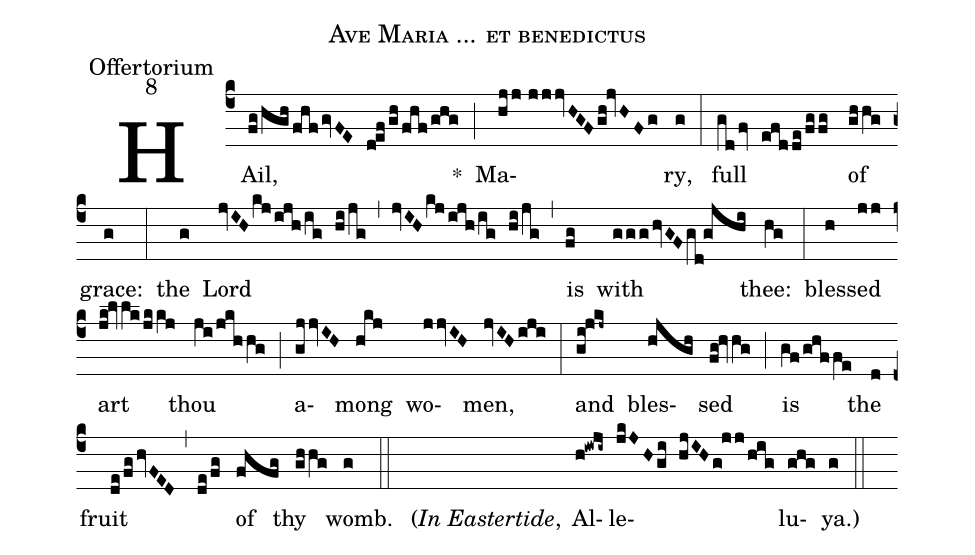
name:Ave Maria ... et benedictus;
office-part:Offertorium;
mode:8;
%%
(c4) HAil,(fg/hgh/fhf/gvFE d!ef/gh/fhf/ghg) *(;) Ma(hjj//jjjvHGF/gh!jvHFg)ry,(g) (:) full(gd/fv efdde/fg/fg) of(ghhg) grace:(g) (:) the(g) Lord(jvIH/kj/ijh/ig hi/jg) (,) (jvIH/kj/ijh/ig hi/jg) (,) is(fg) with(ggg/hvGF/gd!gjhi) thee:(hg) (:) bles(h)sed(jj) art(jk!lvlk/jkkj) thou(ji/jkhhg) (;) a(gjjvIH)mong(hkj) wo(jjvIH)men,(jvIH/iji) (:) and(gi!jkj~) bles(hjgh)sed(fg!hvhg) (;) is(gf/ghffe) the(d) fruit(de/fg/hvFED) (,) (de/fg) of(fhfg) thy(ghhg) womb.(g) (::) <v>(</v><i>In Eastertide</i>,() Al(h!iwji~)le(jkJH/gi hjIH/g!jj/hig)lu(ghg)ya.<v>)</v>(g) (::)
